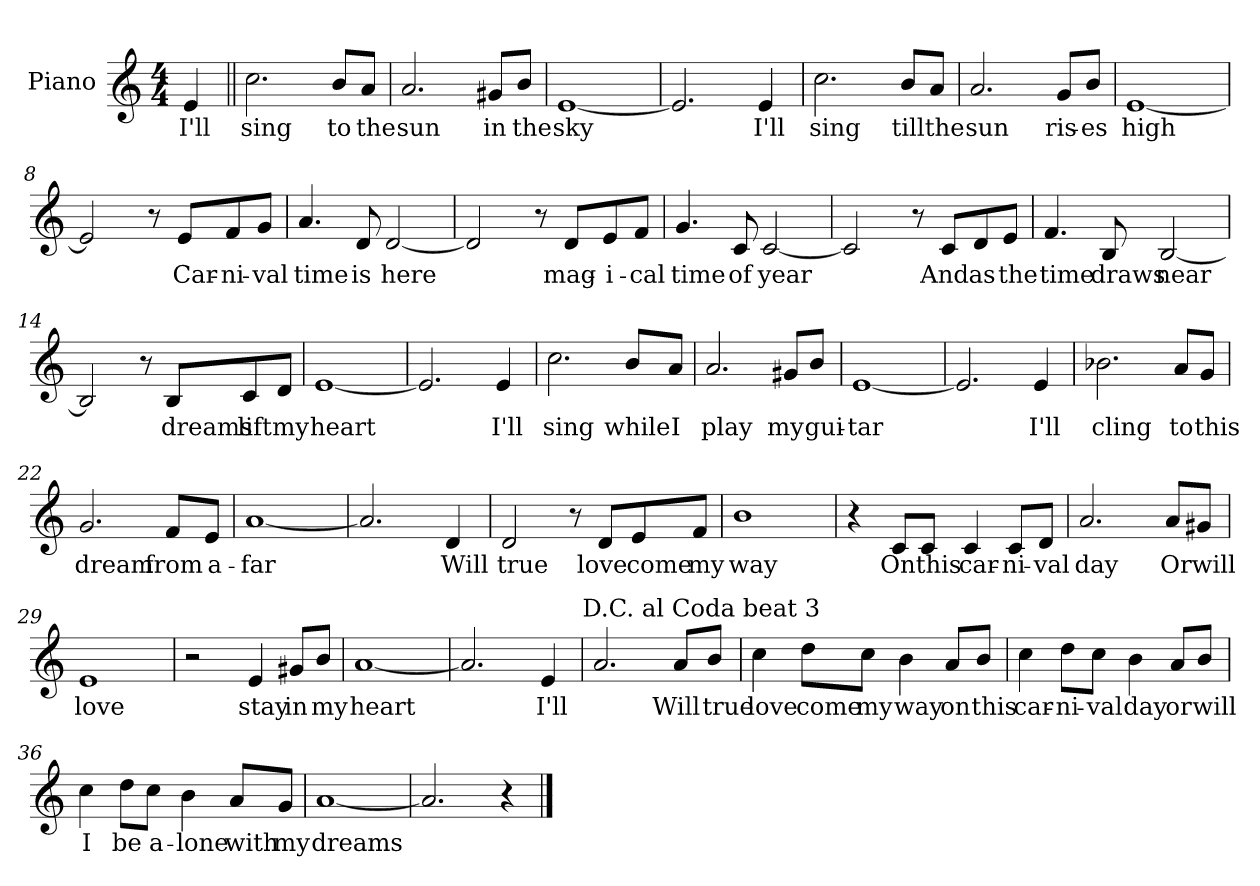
**kern	**text
*part1	*part1
*staff1	*staff1
*I"Piano	*
*I'Pno.	*
*clefG2	*
*k[]	*
*M4/4	*
=	=
!	!LO:LY:b
4e/	I'll
=1||	=1||
!	!LO:LY:b
2.cc\	sing
!	!LO:LY:b
8b/L	to
!	!LO:LY:b
8a/J	the
=2	=2
!	!LO:LY:b
2.a/	sun
!	!LO:LY:b
8g#X/L	in
!	!LO:LY:b
8b/J	the
=3	=3
!	!LO:LY:b
[1e	sky
=4	=4
2.e/]	.
!	!LO:LY:b
4e/	I'll
=5	=5
!	!LO:LY:b
2.cc\	sing
!	!LO:LY:b
8b/L	till
!	!LO:LY:b
8a/J	the
=6	=6
!	!LO:LY:b
2.a/	sun
!	!LO:LY:b
8g/L	ris-
!	!LO:LY:b
8b/J	-es
=7	=7
!	!LO:LY:b
[1e	high
!!LO:LB:g=z
=8	=8
2e/]	.
8r	.
!	!LO:LY:b
8e/L	Car-
!	!LO:LY:b
8f/	-ni-
!	!LO:LY:b
8g/J	-val
=9	=9
!	!LO:LY:b
4.a/	time
!	!LO:LY:b
8d/	is
!	!LO:LY:b
[2d/	here
=10	=10
2d/]	.
8r	.
!	!LO:LY:b
8d/L	mag-
!	!LO:LY:b
8e/	-i-
!	!LO:LY:b
8f/J	-cal
=11	=11
!	!LO:LY:b
4.g/	time
!	!LO:LY:b
8c/	of
!	!LO:LY:b
[2c/	year
=12	=12
2c/]	.
8r	.
!	!LO:LY:b
8c/L	And
!	!LO:LY:b
8d/	as
!	!LO:LY:b
8e/J	the
=13	=13
!	!LO:LY:b
4.f/	time
!	!LO:LY:b
8B/	draws
!	!LO:LY:b
[2B/	near
!!LO:LB:g=z
=14	=14
2B/]	.
8r	.
!	!LO:LY:b
8B/L	dreams
!	!LO:LY:b
8c/	lift
!	!LO:LY:b
8d/J	my
=15	=15
!	!LO:LY:b
[1e	heart
=16	=16
2.e/]	.
!	!LO:LY:b
4e/	I'll
=17	=17
!	!LO:LY:b
2.cc\	sing
!	!LO:LY:b
8b/L	while
!	!LO:LY:b
8a/J	I
=18	=18
!	!LO:LY:b
2.a/	play
!	!LO:LY:b
8g#X/L	my
!	!LO:LY:b
8b/J	gui-
=19	=19
!	!LO:LY:b
[1e	-tar
=20	=20
2.e/]	.
!	!LO:LY:b
4e/	I'll
=21	=21
!	!LO:LY:b
2.b-X\	cling
!	!LO:LY:b
8a/L	to
!	!LO:LY:b
8g/J	this
!!LO:LB:g=z
=22	=22
!	!LO:LY:b
2.g/	dream
!	!LO:LY:b
8f/L	from
!	!LO:LY:b
8e/J	a-
=23	=23
!	!LO:LY:b
[1a	-far
=24	=24
2.a/]	.
!	!LO:LY:b
4d/	Will
=25	=25
!	!LO:LY:b
2d/	true
8r	.
!	!LO:LY:b
8d/L	love
!	!LO:LY:b
8e/	come
!	!LO:LY:b
8f/J	my
=26	=26
!	!LO:LY:b
1b	way
=27	=27
4r	.
!	!LO:LY:b
8c/L	On
!	!LO:LY:b
8c/J	this
!	!LO:LY:b
4c/	car-
!	!LO:LY:b
8c/L	-ni-
!	!LO:LY:b
8d/J	-val
=28	=28
!	!LO:LY:b
2.a/	day
!	!LO:LY:b
8a/L	Or
!	!LO:LY:b
8g#X/J	will
=29	=29
!	!LO:LY:b
1e	love
!!LO:LB:g=z
=30	=30
2r	.
!	!LO:LY:b
4e/	stay
!	!LO:LY:b
8g#X/L	in
!	!LO:LY:b
8b/J	my
=31	=31
!	!LO:LY:b
[1a	heart
=32	=32
2.a/]	.
!	!LO:LY:b
4e/	I'll
!LO:TX:a:t=D.C. al Coda beat 3	!
=33	=33
2.a/	.
!	!LO:LY:b
8a/L	Will
!	!LO:LY:b
8b/J	true
=34	=34
!	!LO:LY:b
4cc\	love
!	!LO:LY:b
8dd\L	come
!	!LO:LY:b
8cc\J	my
!	!LO:LY:b
4b\	way
!	!LO:LY:b
8a/L	on
!	!LO:LY:b
8b/J	this
=35	=35
!	!LO:LY:b
4cc\	car-
!	!LO:LY:b
8dd\L	-ni-
!	!LO:LY:b
8cc\J	-val
!	!LO:LY:b
4b\	day
!	!LO:LY:b
8a/L	or
!	!LO:LY:b
8b/J	will
!!LO:LB:g=z
=36	=36
!	!LO:LY:b
4cc\	I
!	!LO:LY:b
8dd\L	be
!	!LO:LY:b
8cc\J	a-
!	!LO:LY:b
4b\	-lone
!	!LO:LY:b
8a/L	with
!	!LO:LY:b
8g/J	my
=37	=37
!	!LO:LY:b
[1a	dreams
=38	=38
2.a/]	.
4r	.
==	==
*-	*-
